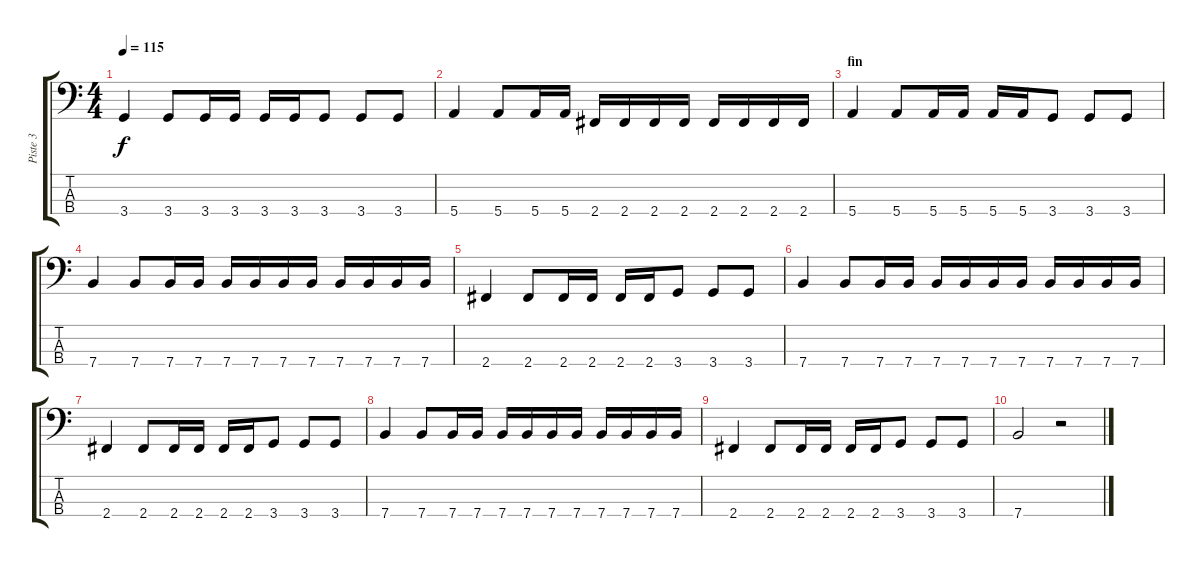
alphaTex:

\track ("Piste 3" "Piste 3") {instrument electricbasspick}
\staff {score tabs}
\tuning (G2 D2 A1 E1) {hide}
\ts (4 4)
\tempo 115
\clef f4
\ks c
3.4.4{dy f} 3.4.8 3.4.16 3.4.16 3.4.16 3.4.16 3.4.8 3.4.8 3.4.8 |
5.4.4 5.4.8 5.4.16 5.4.16 2.4.16 2.4.16 2.4.16 2.4.16 2.4.16 2.4.16 2.4.16 2.4.16 |
\section ("" "fin")
5.4.4 5.4.8 5.4.16 5.4.16 5.4.16 5.4.16 3.4.8 3.4.8 3.4.8 |
7.4.4 7.4.8 7.4.16 7.4.16 7.4.16 7.4.16 7.4.16 7.4.16 7.4.16 7.4.16 7.4.16 7.4.16 |
2.4.4 2.4.8 2.4.16 2.4.16 2.4.16 2.4.16 3.4.8 3.4.8 3.4.8 |
7.4.4 7.4.8 7.4.16 7.4.16 7.4.16 7.4.16 7.4.16 7.4.16 7.4.16 7.4.16 7.4.16 7.4.16 |
2.4.4 2.4.8 2.4.16 2.4.16 2.4.16 2.4.16 3.4.8 3.4.8 3.4.8 |
7.4.4 7.4.8 7.4.16 7.4.16 7.4.16 7.4.16 7.4.16 7.4.16 7.4.16 7.4.16 7.4.16 7.4.16 |
2.4.4 2.4.8 2.4.16 2.4.16 2.4.16 2.4.16 3.4.8 3.4.8 3.4.8 |
7.4.2 r.2
